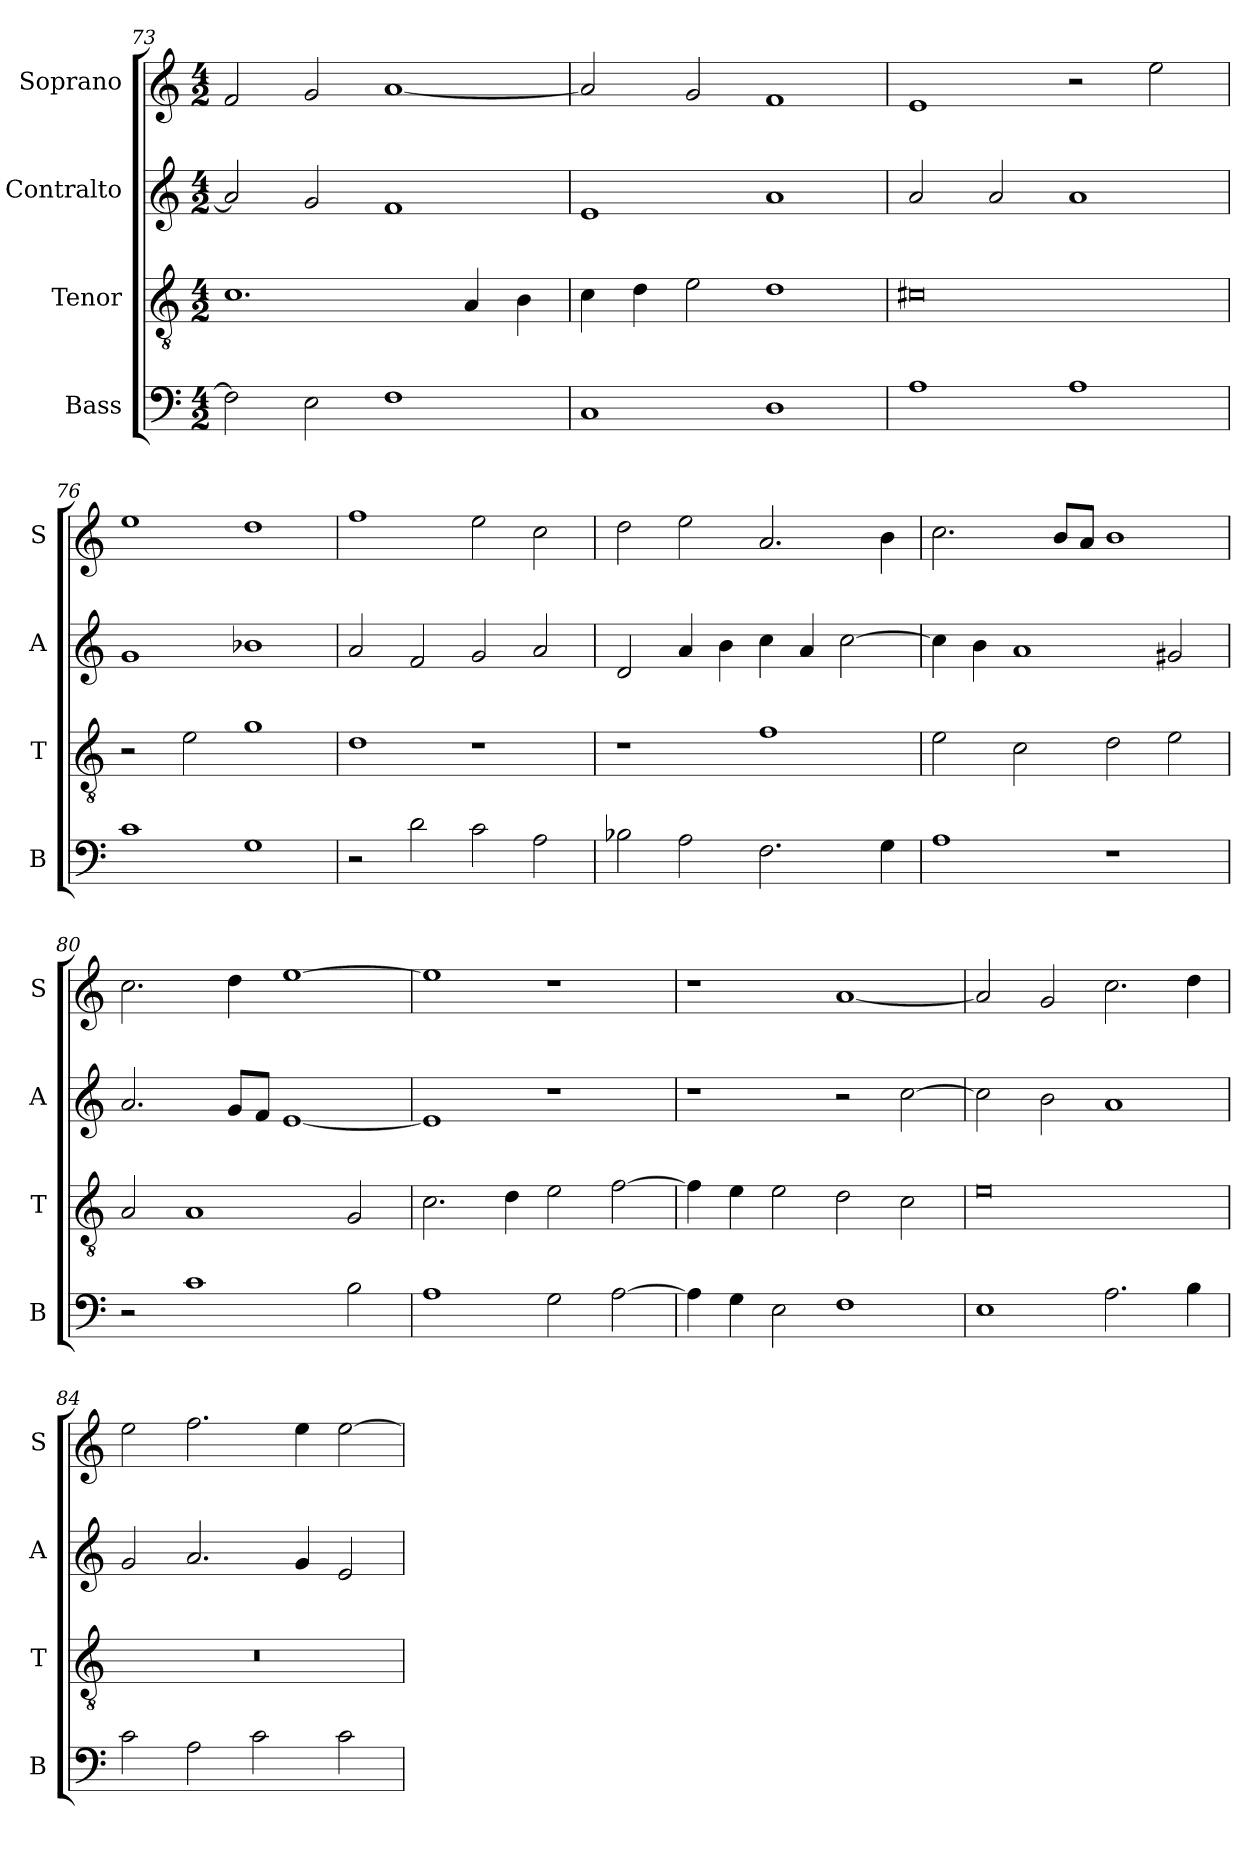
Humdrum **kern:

**kern	**kern	**kern	**kern
*part4	*part3	*part2	*part1
*staff4	*staff3	*staff2	*staff1
*I"Bass	*I"Tenor	*I"Contralto	*I"Soprano
*I'B	*I'T	*I'A	*I'S
*clefF4	*clefGv2	*clefG2	*clefG2
*k[]	*k[]	*k[]	*k[]
*G:mix	*G:mix	*G:mix	*G:mix
*M4/2	*M4/2	*M4/2	*M4/2
=73	=73	=73	=73
2F]	1.c	2a]	2f
2E	.	2g	2g
1F	.	1f	[1a
.	4A	.	.
.	4B	.	.
=74	=74	=74	=74
1C	4c	1e	2a]
.	4d	.	.
.	2e	.	2g
1D	1d	1a	1f
=75	=75	=75	=75
1A	0c#X	2a	1e
.	.	2a	.
1A	.	1a	2r
.	.	.	2ee
=76	=76	=76	=76
1c	2r	1g	1ee
.	2e	.	.
1G	1g	1b-X	1dd
=77	=77	=77	=77
2r	1d	2a	1ff
2d	.	2f	.
2c	1r	2g	2ee
2A	.	2a	2cc
=78	=78	=78	=78
2B-X	1r	2d	2dd
2A	.	4a	2ee
.	.	4b	.
2.F	1f	4cc	2.a
.	.	4a	.
.	.	[2cc	.
4G	.	.	4b
=79	=79	=79	=79
1A	2e	4cc]	2.cc
.	.	4b	.
.	2c	1a	.
.	.	.	8b/L
.	.	.	8a/J
1r	2d	.	1b
.	2e	2g#X	.
=80	=80	=80	=80
2r	2A	2.a	2.cc
1c	1A	.	.
.	.	8g/L	4dd
.	.	8f/J	.
.	.	[1e	[1ee
2B	2G	.	.
=81	=81	=81	=81
1A	2.c	1e]	1ee]
.	4d	.	.
2G	2e	1r	1r
[2A	[2f	.	.
=82	=82	=82	=82
4A]	4f]	1r	1r
4G	4e	.	.
2E	2e	.	.
1F	2d	2r	[1a
.	2c	[2cc	.
=83	=83	=83	=83
1E	0e	2cc]	2a]
.	.	2b	2g
2.A	.	1a	2.cc
4B	.	.	4dd
=84	=84	=84	=84
2c	0r	2g	2ee
2A	.	2.a	2.ff
2c	.	.	.
.	.	4g	4ee
2c	.	2e	[2ee
=	=	=	=
*-	*-	*-	*-
